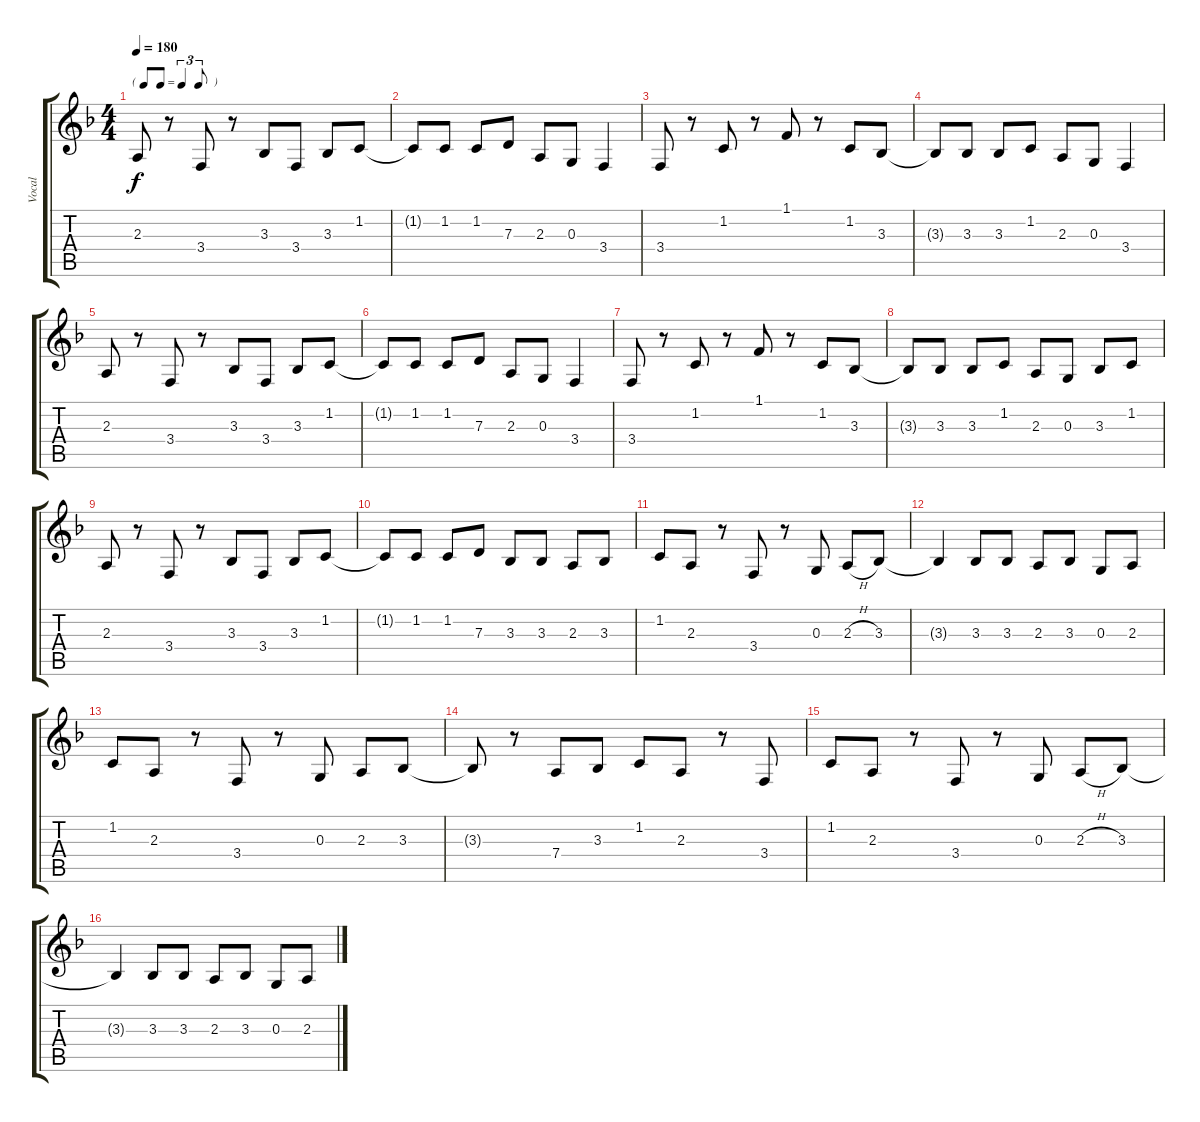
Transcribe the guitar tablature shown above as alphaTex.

\track ("Vocal" "Vocal") {instrument choiraahs}
\staff {score tabs}
\tuning (E4 B3 G3 D3 A2 E2) {hide}
\ts (4 4)
\tf triplet8th
\tempo 180
\clef g2
\ks f
2.3.8{dy f} r.8 3.4.8 r.8 3.3.8 3.4.8 3.3.8 1.2.8 |
1.2{t}.8 1.2.8 1.2.8 7.3.8 2.3.8 0.3.8 3.4.4 |
3.4.8 r.8 1.2.8 r.8 1.1.8 r.8 1.2.8 3.3.8 |
3.3{t}.8 3.3.8 3.3.8 1.2.8 2.3.8 0.3.8 3.4.4 |
2.3.8 r.8 3.4.8 r.8 3.3.8 3.4.8 3.3.8 1.2.8 |
1.2{t}.8 1.2.8 1.2.8 7.3.8 2.3.8 0.3.8 3.4.4 |
3.4.8 r.8 1.2.8 r.8 1.1.8 r.8 1.2.8 3.3.8 |
3.3{t}.8 3.3.8 3.3.8 1.2.8 2.3.8 0.3.8 3.3.8 1.2.8 |
2.3.8 r.8 3.4.8 r.8 3.3.8 3.4.8 3.3.8 1.2.8 |
1.2{t}.8 1.2.8 1.2.8 7.3.8 3.3.8 3.3.8 2.3.8 3.3.8 |
1.2.8 2.3.8 r.8 3.4.8 r.8 0.3.8 2.3{h}.8 3.3.8 |
3.3{t}.4 3.3.8 3.3.8 2.3.8 3.3.8 0.3.8 2.3.8 |
1.2.8 2.3.8 r.8 3.4.8 r.8 0.3.8 2.3.8 3.3.8 |
3.3{t}.8 r.8 7.4.8 3.3.8 1.2.8 2.3.8 r.8 3.4.8 |
1.2.8 2.3.8 r.8 3.4.8 r.8 0.3.8 2.3{h}.8 3.3.8 |
3.3{t}.4 3.3.8 3.3.8 2.3.8 3.3.8 0.3.8 2.3.8
